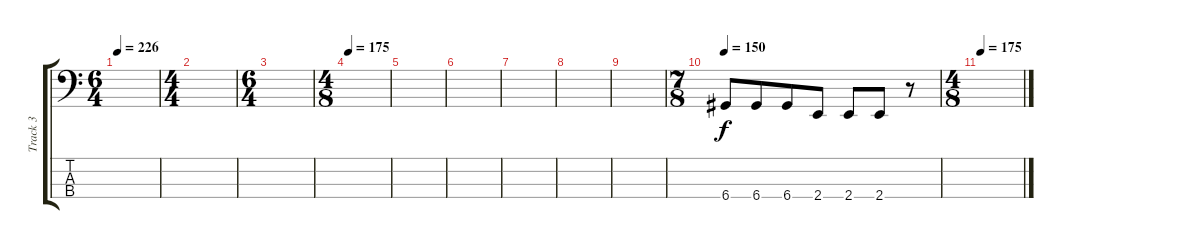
\track ("Track 3" "Track 3") {instrument electricbasspick}
\staff {score tabs}
\tuning (G2 D2 A1 D1) {hide}
\ts (6 4)
\tempo 226
\clef f4
\ks c
|
\ts (4 4)
|
\ts (6 4)
|
\ts (4 8)
\tempo 175
|
|
|
|
|
|
\ts (7 8)
\tempo 150
6.4.8 6.4.8 6.4.8 2.4.8 2.4.8 2.4.8 r.8 |
\ts (4 8)
\tempo 175
